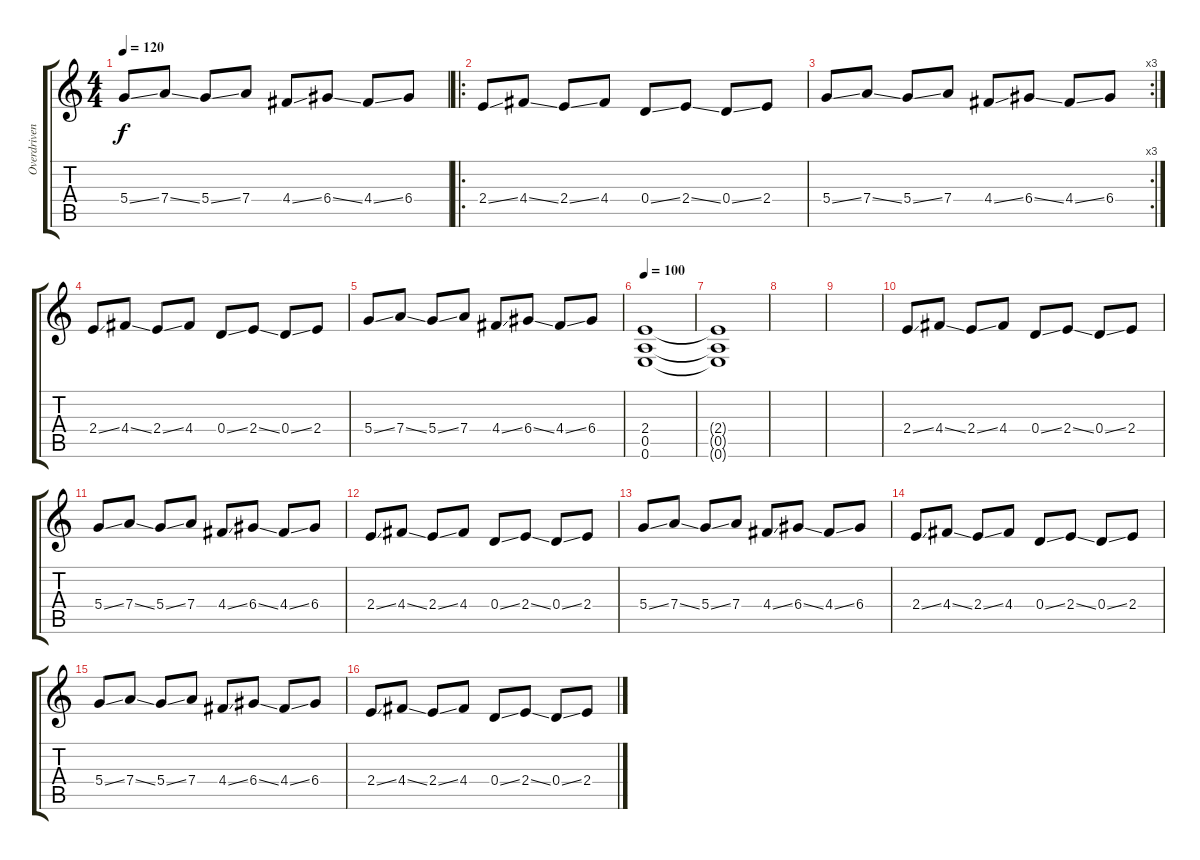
\track ("Overdriven" "Overdriven") {instrument overdrivenguitar}
\staff {score tabs}
\tuning (E4 B3 G3 D3 A2 E2) {hide}
\ts (4 4)
\tempo 120
\clef g2
\ks c
5.4{ss}.8{dy f} 7.4{ss}.8 5.4{ss}.8 7.4.8 4.4{ss}.8 6.4{ss}.8 4.4{ss}.8 6.4.8 |
\ro
2.4{ss}.8 4.4{ss}.8 2.4{ss}.8 4.4.8 0.4{ss}.8 2.4{ss}.8 0.4{ss}.8 2.4.8 |
\rc 3
5.4{ss}.8 7.4{ss}.8 5.4{ss}.8 7.4.8 4.4{ss}.8 6.4{ss}.8 4.4{ss}.8 6.4.8 |
2.4{ss}.8 4.4{ss}.8 2.4{ss}.8 4.4.8 0.4{ss}.8 2.4{ss}.8 0.4{ss}.8 2.4.8 |
5.4{ss}.8 7.4{ss}.8 5.4{ss}.8 7.4.8 4.4{ss}.8 6.4{ss}.8 4.4{ss}.8 6.4.8 |
\tempo 100
(2.4 0.5 0.6).1 |
(2.4{t} 0.5{t} 0.6{t}).1 |
|
|
2.4{ss}.8{volume 9} 4.4{ss}.8 2.4{ss}.8 4.4.8 0.4{ss}.8 2.4{ss}.8 0.4{ss}.8 2.4.8 |
5.4{ss}.8 7.4{ss}.8 5.4{ss}.8 7.4.8 4.4{ss}.8 6.4{ss}.8 4.4{ss}.8 6.4.8 |
2.4{ss}.8 4.4{ss}.8 2.4{ss}.8 4.4.8 0.4{ss}.8 2.4{ss}.8 0.4{ss}.8 2.4.8 |
5.4{ss}.8 7.4{ss}.8 5.4{ss}.8 7.4.8 4.4{ss}.8 6.4{ss}.8 4.4{ss}.8 6.4.8 |
2.4{ss}.8 4.4{ss}.8 2.4{ss}.8 4.4.8 0.4{ss}.8 2.4{ss}.8 0.4{ss}.8 2.4.8 |
5.4{ss}.8 7.4{ss}.8 5.4{ss}.8 7.4.8 4.4{ss}.8 6.4{ss}.8 4.4{ss}.8 6.4.8 |
2.4{ss}.8{volume 1} 4.4{ss}.8 2.4{ss}.8 4.4.8 0.4{ss}.8 2.4{ss}.8 0.4{ss}.8 2.4.8
